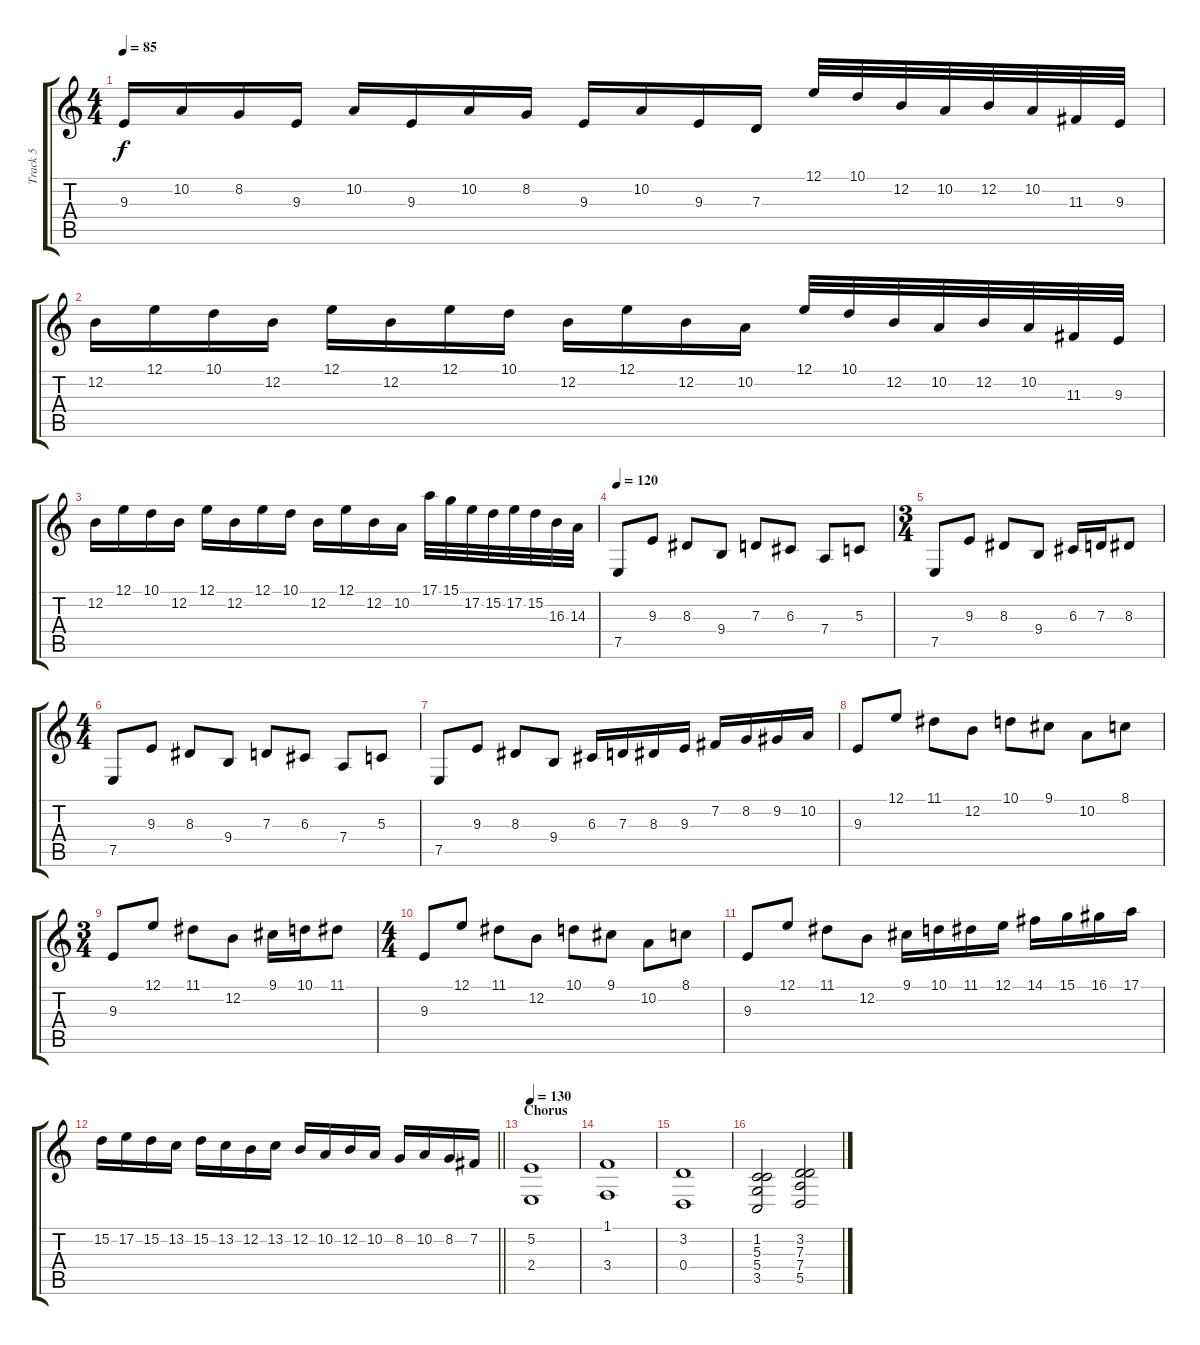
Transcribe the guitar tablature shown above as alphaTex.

\track ("Track 5" "Track 5") {instrument stringensemble1}
\staff {score tabs}
\tuning (E4 B3 G3 D3 A2 E2) {hide}
\ts (4 4)
\tempo 85
\clef g2
\ks c
9.3.16{dy f} 10.2.16 8.2.16 9.3.16 10.2.16 9.3.16 10.2.16 8.2.16 9.3.16 10.2.16 9.3.16 7.3.16 12.1.32 10.1.32 12.2.32 10.2.32 12.2.32 10.2.32 11.3.32 9.3.32 |
12.2.16 12.1.16 10.1.16 12.2.16 12.1.16 12.2.16 12.1.16 10.1.16 12.2.16 12.1.16 12.2.16 10.2.16 12.1.32 10.1.32 12.2.32 10.2.32 12.2.32 10.2.32 11.3.32 9.3.32 |
12.2.16 12.1.16 10.1.16 12.2.16 12.1.16 12.2.16 12.1.16 10.1.16 12.2.16 12.1.16 12.2.16 10.2.16 17.1.32 15.1.32 17.2.32 15.2.32 17.2.32 15.2.32 16.3.32 14.3.32 |
\tempo 120
7.5.8 9.3.8 8.3.8 9.4.8 7.3.8 6.3.8 7.4.8 5.3.8 |
\ts (3 4)
7.5.8 9.3.8 8.3.8 9.4.8 6.3.16 7.3.16 8.3.8 |
\ts (4 4)
7.5.8 9.3.8 8.3.8 9.4.8 7.3.8 6.3.8 7.4.8 5.3.8 |
7.5.8 9.3.8 8.3.8 9.4.8 6.3.16 7.3.16 8.3.16 9.3.16 7.2.16 8.2.16 9.2.16 10.2.16 |
9.3.8 12.1.8 11.1.8 12.2.8 10.1.8 9.1.8 10.2.8 8.1.8 |
\ts (3 4)
9.3.8 12.1.8 11.1.8 12.2.8 9.1.16 10.1.16 11.1.8 |
\ts (4 4)
9.3.8 12.1.8 11.1.8 12.2.8 10.1.8 9.1.8 10.2.8 8.1.8 |
9.3.8 12.1.8 11.1.8 12.2.8 9.1.16 10.1.16 11.1.16 12.1.16 14.1.16 15.1.16 16.1.16 17.1.16 |
\barLineRight lightlight
15.2.16 17.2.16 15.2.16 13.2.16 15.2.16 13.2.16 12.2.16 13.2.16 12.2.16 10.2.16 12.2.16 10.2.16 8.2.16 10.2.16 8.2.16 7.2.16 |
\section ("" "Chorus")
\tempo 130
(5.2 2.4).1{instrument stringensemble1} |
(1.1 3.4).1 |
(3.2 0.4).1 |
(1.2 5.3 5.4 3.5).2 (3.2 7.3 7.4 5.5).2
